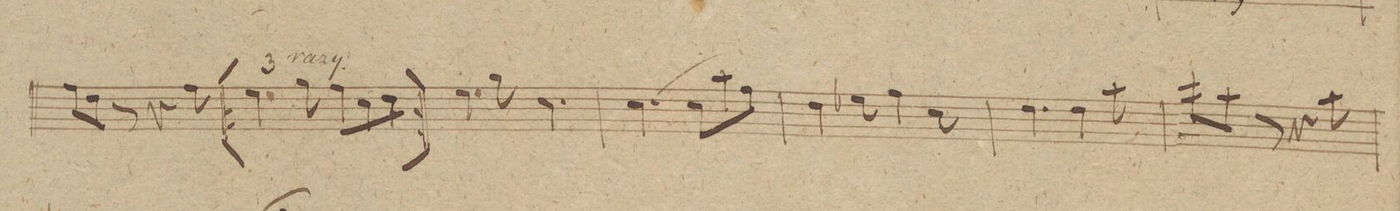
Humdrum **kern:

**kern	**dynam
*I"Clarnetto 1mo in A	*
*clefG2	*
*k[f#c#g#]	*
*M6/8	*
8dd\L	.
8b\J	.
8r	.
4r	.
8dd\	.
=66	=66
4cc#\	.
8ee\	.
8dd\L	.
8a\	.
8b\J	.
=67	=67
4cc#\yy	.
8ee\yy	.
8dd\Lyy	.
8a\yy	.
8b\Jyy	.
=68	=68
4cc#\yy	.
8ee\yy	.
8dd\Lyy	.
8a\yy	.
8b\Jyy	.
=69	=69
4cc#\	.
8ee\	.
4.a\	.
=70	=70
(4.a\	.
8a\L	.
8ff#\)	.
8dd\J	.
=71	=71
4b\	.
8cc\	.
4dd\	.
8a\	.
=72	=72
4.b\	.
4b\	.
8ff#\	.
=73	=73
8aa\L	.
8ff#\J	.
8r	.
4r	.
8ff#\	.
=74	=74
*-	*-
